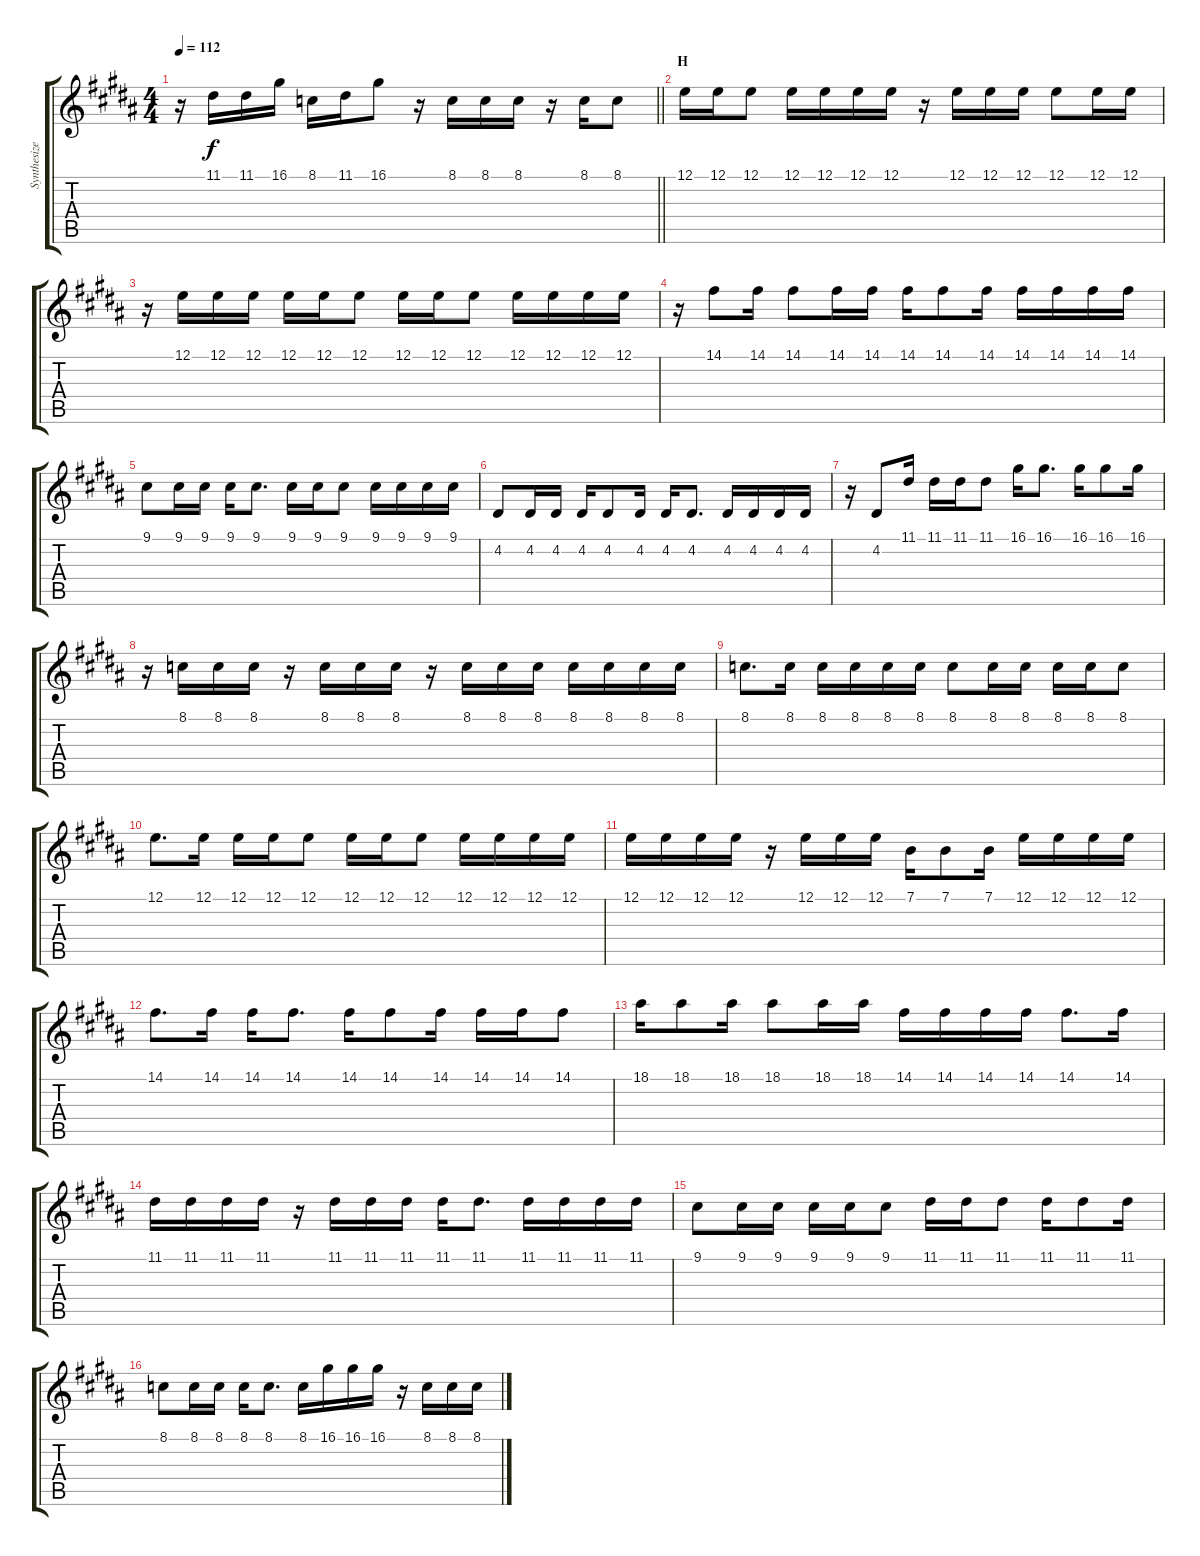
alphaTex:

\track ("Synthesizer III" "Synthesize") {instrument lead1square}
\staff {score tabs}
\tuning (E4 B3 G3 D3 A2 E2) {hide}
\ts (4 4)
\tempo 112
\clef g2
\barLineRight lightlight
\ks b
r.16{dy f} 11.1.16 11.1.16 16.1.16 8.1.16 11.1.16 16.1.8 r.16 8.1.16 8.1.16 8.1.16 r.16 8.1.16 8.1.8 |
\section ("" "H")
12.1.16 12.1.16 12.1.8 12.1.16 12.1.16 12.1.16 12.1.16 r.16 12.1.16 12.1.16 12.1.16 12.1.8 12.1.16 12.1.16 |
r.16 12.1.16 12.1.16 12.1.16 12.1.16 12.1.16 12.1.8 12.1.16 12.1.16 12.1.8 12.1.16 12.1.16 12.1.16 12.1.16 |
r.16 14.1.8 14.1.16 14.1.8 14.1.16 14.1.16 14.1.16 14.1.8 14.1.16 14.1.16 14.1.16 14.1.16 14.1.16 |
9.1.8 9.1.16 9.1.16 9.1.16 9.1.8{d} 9.1.16 9.1.16 9.1.8 9.1.16 9.1.16 9.1.16 9.1.16 |
4.2.8 4.2.16 4.2.16 4.2.16 4.2.8 4.2.16 4.2.16 4.2.8{d} 4.2.16 4.2.16 4.2.16 4.2.16 |
r.16 4.2.8 11.1.16 11.1.16 11.1.16 11.1.8 16.1.16 16.1.8{d} 16.1.16 16.1.8 16.1.16 |
r.16 8.1.16 8.1.16 8.1.16 r.16 8.1.16 8.1.16 8.1.16 r.16 8.1.16 8.1.16 8.1.16 8.1.16 8.1.16 8.1.16 8.1.16 |
8.1.8{d} 8.1.16 8.1.16 8.1.16 8.1.16 8.1.16 8.1.8 8.1.16 8.1.16 8.1.16 8.1.16 8.1.8 |
12.1.8{d} 12.1.16 12.1.16 12.1.16 12.1.8 12.1.16 12.1.16 12.1.8 12.1.16 12.1.16 12.1.16 12.1.16 |
12.1.16 12.1.16 12.1.16 12.1.16 r.16 12.1.16 12.1.16 12.1.16 7.1.16 7.1.8 7.1.16 12.1.16 12.1.16 12.1.16 12.1.16 |
14.1.8{d} 14.1.16 14.1.16 14.1.8{d} 14.1.16 14.1.8 14.1.16 14.1.16 14.1.16 14.1.8 |
18.1.16 18.1.8 18.1.16 18.1.8 18.1.16 18.1.16 14.1.16 14.1.16 14.1.16 14.1.16 14.1.8{d} 14.1.16 |
11.1.16 11.1.16 11.1.16 11.1.16 r.16 11.1.16 11.1.16 11.1.16 11.1.16 11.1.8{d} 11.1.16 11.1.16 11.1.16 11.1.16 |
9.1.8 9.1.16 9.1.16 9.1.16 9.1.16 9.1.8 11.1.16 11.1.16 11.1.8 11.1.16 11.1.8 11.1.16 |
8.1.8 8.1.16 8.1.16 8.1.16 8.1.8{d} 8.1.16 16.1.16 16.1.16 16.1.16 r.16 8.1.16 8.1.16 8.1.16
